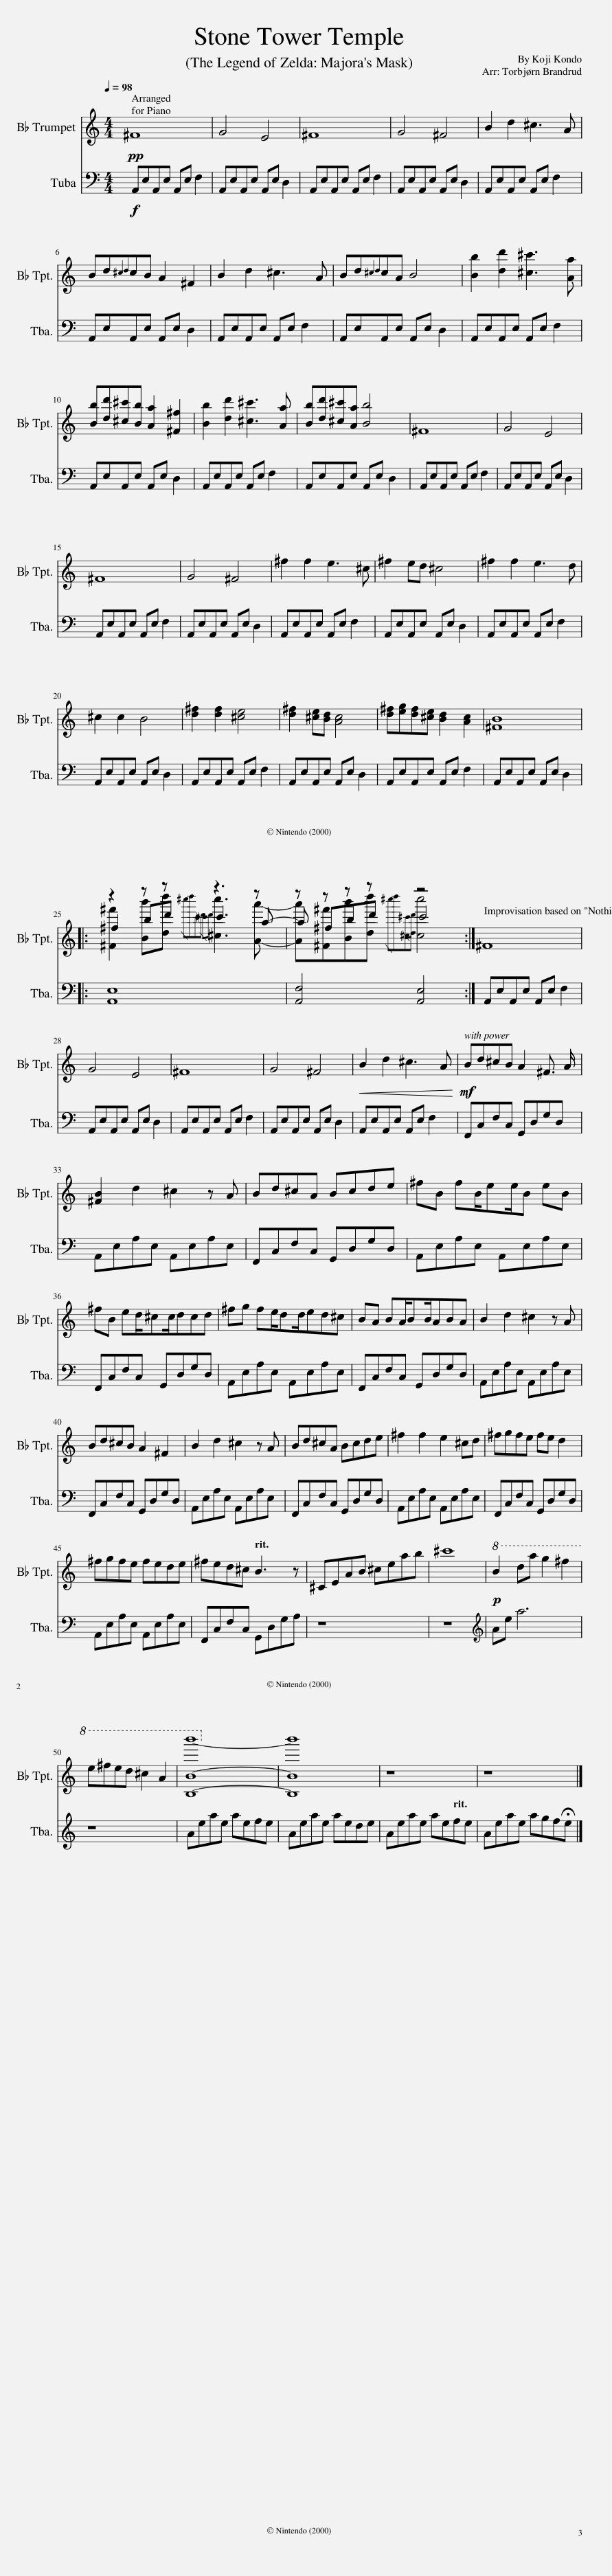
X:1
%%score ( 1 2 3 ) 4
L:1/8
Q:1/4=98
M:4/4
I:linebreak $
K:C
V:1 treble transpose=-2
V:2 treble transpose="-2 "
V:3 treble transpose="-2 "
V:4 bass
V:1
[K:C]!pp! ^F8 | G4 E4 | ^F8 | G4 ^F4 | B2 d2 ^c3 A |$ %5
 Bd{^cd}cB A2 ^F2 | B2 d2 ^c3 A | Bd{^cd}cA B4 | [Bb]2 [dd']2 [^c^c']3 [Aa] |$ [Bb][dd'][^c^c'][Bb] [Aa]2 [^F^f]2 | %10
 [Bb]2 [dd']2 [^c^c']3 [Aa] | [Bb][dd'][^c^c'][Aa] [Bb]4 | ^F8 | G4 E4 |$ ^F8 | %15
 G4 ^F4 | ^f2 f2 e3 ^c | ^f2 ed ^c4 | ^f2 f2 e3 d |$ ^c2 c2 B4 | %20
 [d^f]2 [df]2 [^ce]4 | [d^f]2 [^ce][Bd] [Ac]4 | [d^f][eg][df][^ce] [Bd]2 [Ac]2 | [^FB]8 |:$ ^f2 bd'{/^c'd'} c'3 a- | %25
 a ^fbd'{/^c'd'} c'4 :| ^F8 |$ G4 E4 | ^F8 | G4 ^F4 | %30
!<(! B2 d2 ^c3 A!<)! |!mf! Bd^cB A2 ^F3/2 A/ |$ [^FB]2 d2 ^c2 z A | Bd^cA Bcde | ^fB fB/ee/B eB |$ %35
 ^fB ed/^cc/dcd | ^fg fe/dd/ed^c | BA BA/BB/ABA | B2 d2 ^c2 z A |$ Bd^cB A2 ^F2 | %40
 B2 d2 ^c2 z A | Bd^cA Bcde | ^f2 f2 e2 ^cd | ^fgfe fe d2 |$ ^fgfe fede | %45
 ^fed^c B3 z | ^CEAB ^ceab | ^c'8 |[Q:1/4=82]!p!!8va(! b2 d'a' g'2 ^f'2 |$ e'^f'e'd' ^c'2 a2 | %50
 B8-!8va)! | B,8 | z8 | z8[Q:1/4=80][Q:1/4=60][Q:1/4=40][Q:1/4=30] |] %54
V:2
[K:C] x8 | x8 | x8 | x8 | x8 |$ %5
 x8 | x8 | x8 | x8 |$ x8 | %10
 x8 | x8 | x8 | x8 |$ x8 | %15
 x8 | x8 | x8 | x8 |$ x8 | %20
 x8 | x8 | x8 | x8 |:$ [^F^f']2 [Bb'][dd'']{/^c''d''^c'd'} [^cc'']3 [Aa']- | %25
 [Aa'][^F^f'][Bb'][dd'']{/^c''d''^cd} [cc'']4 :| x8 |$ x8 | x8 | x8 | %30
 x8 | x8 |$ x8 | x8 | x8 |$ %35
 x8 | x8 | x8 | x8 |$ x8 | %40
 x8 | x8 | x8 | x8 |$ x8 | %45
 x8 | x8 | x8 |!8va(! x8 |$ x8 | %50
 b''8-!8va)! | b'8 | x8 | x8 |] %54
V:3
[K:C] x8 | x8 | x8 | x8 | x8 |$ %5
 x8 | x8 | x8 | x8 |$ x8 | %10
 x8 | x8 | x8 | x8 |$ x8 | %15
 x8 | x8 | x8 | x8 |$ x8 | %20
 x8 | x8 | x8 | x8 |:$ z2 z z z3 z | %25
 z z z z z4 :| x8 |$ x8 | x8 | x8 | %30
 x8 | x8 |$ x8 | x8 | x8 |$ %35
 x8 | x8 | x8 | x8 |$ x8 | %40
 x8 | x8 | x8 | x8 |$ x8 | %45
 x8 | x8 | x8 |!8va(! x8 |$ x8 | %50
 b8-!8va)! | B8 | x8 | x8 |] %54
V:4
!f! A,,E,A,,E, A,,E, F,2 | A,,E,A,,E, A,,E, D,2 | A,,E,A,,E, A,,E, F,2 | A,,E,A,,E, A,,E, D,2 | A,,E,A,,E, A,,E, F,2 |$ %5
 A,,E,A,,E, A,,E, D,2 | A,,E,A,,E, A,,E, F,2 | A,,E,A,,E, A,,E, D,2 | A,,E,A,,E, A,,E, F,2 |$ A,,E,A,,E, A,,E, D,2 | %10
 A,,E,A,,E, A,,E, F,2 | A,,E,A,,E, A,,E, D,2 | A,,E,A,,E, A,,E, F,2 | A,,E,A,,E, A,,E, D,2 |$ A,,E,A,,E, A,,E, F,2 | %15
 A,,E,A,,E, A,,E, D,2 | A,,E,A,,E, A,,E, F,2 | A,,E,A,,E, A,,E, D,2 | A,,E,A,,E, A,,E, F,2 |$ A,,E,A,,E, A,,E, D,2 | %20
 A,,E,A,,E, A,,E, F,2 | A,,E,A,,E, A,,E, D,2 | A,,E,A,,E, A,,E, F,2 | A,,E,A,,E, A,,E, D,2 |:$ [A,,E,]8 | %25
 [A,,F,]4 [A,,E,]4 :| A,,E,A,,E, A,,E, F,2 |$ A,,E,A,,E, A,,E, D,2 | A,,E,A,,E, A,,E, F,2 | A,,E,A,,E, A,,E, D,2 | %30
 A,,E,A,,E, A,,E, F,2 | F,,C,F,C, G,,D,G,D, |$ A,,E,A,E, A,,E,A,E, | F,,C,F,C, G,,D,G,D, | A,,E,A,E, A,,E,A,E, |$ %35
 F,,C,F,C, G,,D,G,D, | A,,E,A,E, A,,E,A,E, | F,,C,F,C, G,,D,G,D, | A,,E,A,E, A,,E,A,E, |$ F,,C,F,C, G,,D,G,D, | %40
 A,,E,A,E, A,,E,A,E, | F,,C,F,C, G,,D,G,D, | A,,E,A,E, A,,E,A,E, | F,,C,F,C, G,,D,G,D, |$ A,,E,A,E, A,,E,A,E, | %45
 F,,C,F,C, G,,D,G,A, | z8 | z8 |[K:treble] Ae a6 |$ z8 | %50
 Aeae aefe | Aeae aede | Aeae aefe | Aeae agf!fermata!e |] %54
